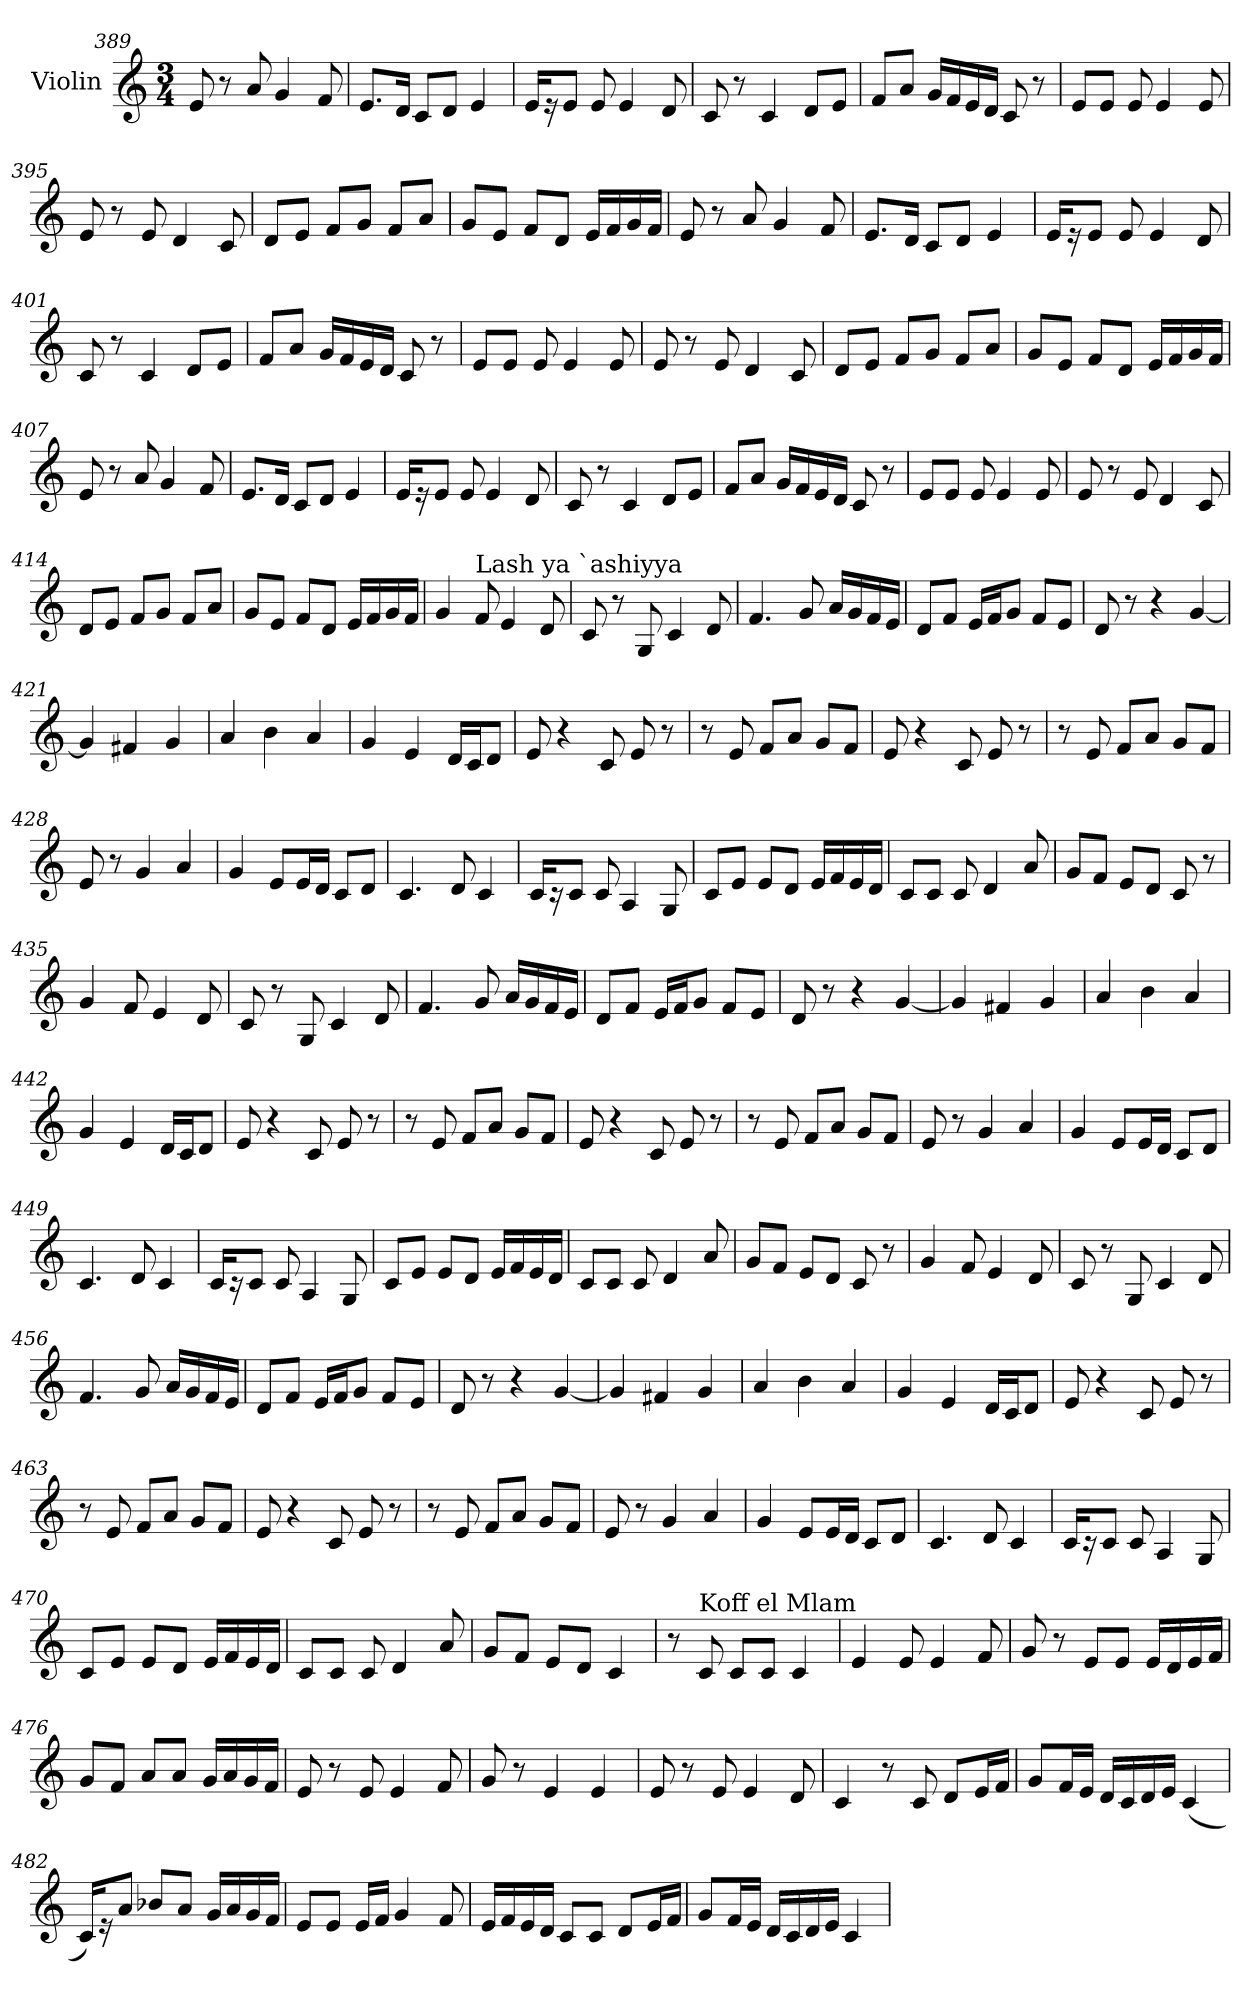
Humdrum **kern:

**kern
*part1
*staff1
*I"Violin
!!LO:PB:g=z
*clefG2
*k[]
*C:
*M3/4
=389
8e/
8r
8a/
4g/
8f/
=390
8.e/L
16d/Jk
8c/L
8d/J
4e/
=391
16e/KL
16r
8e/J
8e/
4e/
8d/
=392
8c/
8r
4c/
8d/L
8e/J
=393
8f/L
8a/J
16g/LL
16f/
16e/
16d/JJ
8c/
8r
!!LO:PB:g=z
=394
8e/L
8e/J
8e/
4e/
8e/
!!LO:PB:g=z
=395
8e/
8r
8e/
4d/
8c/
=396
8d/L
8e/J
8f/L
8g/J
8f/L
8a/J
=397
8g/L
8e/J
8f/L
8d/J
16e/LL
16f/
16g/
16f/JJ
=398
8e/
8r
8a/
4g/
8f/
=399
8.e/L
16d/Jk
8c/L
8d/J
4e/
!!LO:PB:g=z
=400
16e/KL
16r
8e/J
8e/
4e/
8d/
!!LO:PB:g=z
=401
8c/
8r
4c/
8d/L
8e/J
=402
8f/L
8a/J
16g/LL
16f/
16e/
16d/JJ
8c/
8r
=403
8e/L
8e/J
8e/
4e/
8e/
=404
8e/
8r
8e/
4d/
8c/
=405
8d/L
8e/J
8f/L
8g/J
8f/L
8a/J
!!LO:PB:g=z
=406
8g/L
8e/J
8f/L
8d/J
16e/LL
16f/
16g/
16f/JJ
!!LO:PB:g=z
=407
8e/
8r
8a/
4g/
8f/
=408
8.e/L
16d/Jk
8c/L
8d/J
4e/
=409
16e/KL
16r
8e/J
8e/
4e/
8d/
=410
8c/
8r
4c/
8d/L
8e/J
=411
8f/L
8a/J
16g/LL
16f/
16e/
16d/JJ
8c/
8r
!!LO:PB:g=z
=412
8e/L
8e/J
8e/
4e/
8e/
=413
8e/
8r
8e/
4d/
8c/
=414
8d/L
8e/J
8f/L
8g/J
8f/L
8a/J
=415
8g/L
8e/J
8f/L
8d/J
16e/LL
16f/
16g/
16f/JJ
=416
4g/
!LO:TX:a:t=Lash ya `ashiyya
8f/
4e/
8d/
=417
8c/
8r
8G/
4c/
8d/
!!LO:PB:g=z
=418
4.f/
8g/
16a/LL
16g/
16f/
16e/JJ
!!LO:PB:g=z
=419
8d/L
8f/J
16e/LL
16f/J
8g/J
8f/L
8e/J
=420
8d/
8r
4r
[4g/
=421
4g/]
4f#X/
4g/
=422
4a/
4b\
4a/
=423
4g/
4e/
16d/LL
16c/J
8d/J
!!LO:PB:g=z
=424
8e/
4r
8c/
8e/
8r
!!LO:PB:g=z
=425
8r
8e/
8f/L
8a/J
8g/L
8f/J
=426
8e/
4r
8c/
8e/
8r
=427
8r
8e/
8f/L
8a/J
8g/L
8f/J
=428
8e/
8r
4g/
4a/
=429
4g/
8e/L
16e/L
16d/JJ
8c/L
8d/J
!!LO:PB:g=z
=430
4.c/
8d/
4c/
!!LO:PB:g=z
=431
16c/KL
16r
8c/J
8c/
4A/
8G/
=432
8c/L
8e/J
8e/L
8d/J
16e/LL
16f/
16e/
16d/JJ
=433
8c/L
8c/J
8c/
4d/
8a/
=434
8g/L
8f/J
8e/L
8d/J
8c/
8r
!!LO:PB:g=z
=435
*MM70
4g/
8f/
4e/
8d/
!!LO:PB:g=z
=436
8c/
8r
8G/
4c/
8d/
=437
4.f/
8g/
16a/LL
16g/
16f/
16e/JJ
=438
8d/L
8f/J
16e/LL
16f/J
8g/J
8f/L
8e/J
=439
8d/
8r
4r
[4g/
=440
4g/]
4f#X/
4g/
!!LO:PB:g=z
=441
4a/
4b\
4a/
!!LO:PB:g=z
=442
4g/
4e/
16d/LL
16c/J
8d/J
=443
8e/
4r
8c/
8e/
8r
=444
8r
8e/
8f/L
8a/J
8g/L
8f/J
=445
8e/
4r
8c/
8e/
8r
=446
8r
8e/
8f/L
8a/J
8g/L
8f/J
!!LO:PB:g=z
=447
8e/
8r
4g/
4a/
!!LO:PB:g=z
=448
4g/
8e/L
16e/L
16d/JJ
8c/L
8d/J
=449
4.c/
8d/
4c/
=450
16c/KL
16r
8c/J
8c/
4A/
8G/
=451
8c/L
8e/J
8e/L
8d/J
16e/LL
16f/
16e/
16d/JJ
=452
8c/L
8c/J
8c/
4d/
8a/
!!LO:PB:g=z
=453
8g/L
8f/J
8e/L
8d/J
8c/
8r
!!LO:PB:g=z
=454
*MM70
4g/
8f/
4e/
8d/
=455
8c/
8r
8G/
4c/
8d/
=456
4.f/
8g/
16a/LL
16g/
16f/
16e/JJ
=457
8d/L
8f/J
16e/LL
16f/J
8g/J
8f/L
8e/J
=458
8d/
8r
4r
[4g/
!!LO:PB:g=z
=459
4g/]
4f#X/
4g/
=460
4a/
4b\
4a/
=461
4g/
4e/
16d/LL
16c/J
8d/J
=462
8e/
4r
8c/
8e/
8r
=463
8r
8e/
8f/L
8a/J
8g/L
8f/J
=464
8e/
4r
8c/
8e/
8r
!!LO:PB:g=z
=465
8r
8e/
8f/L
8a/J
8g/L
8f/J
!!LO:PB:g=z
=466
8e/
8r
4g/
4a/
=467
4g/
8e/L
16e/L
16d/JJ
8c/L
8d/J
=468
4.c/
8d/
4c/
=469
16c/KL
16r
8c/J
8c/
4A/
8G/
=470
8c/L
8e/J
8e/L
8d/J
16e/LL
16f/
16e/
16d/JJ
!!LO:PB:g=z
=471
8c/L
8c/J
8c/
4d/
8a/
!!LO:PB:g=z
=472
8g/L
8f/J
8e/L
8d/J
4c/
=473
*MM70
8r
!LO:TX:a:t=Koff el Mlam
8c/
8c/L
8c/J
4c/
=474
4e/
8e/
4e/
8f/
=475
8g/
8r
8e/L
8e/J
16e/LL
16d/
16e/
16f/JJ
=476
8g/L
8f/J
8a/L
8a/J
16g/LL
16a/
16g/
16f/JJ
!!LO:PB:g=z
=477
8e/
8r
8e/
4e/
8f/
!!LO:PB:g=z
=478
8g/
8r
4e/
4e/
=479
8e/
8r
8e/
4e/
8d/
=480
4c/
8r
8c/
8d/L
16e/L
16f/JJ
=481
8g/L
16f/L
16e/JJ
16d/LL
16c/
16d/
16e/JJ
(4c/
!!LO:PB:g=z
=482
16c/KL)
16r
8a/J
8b-X/L
8a/J
16g/LL
16a/
16g/
16f/JJ
!!LO:PB:g=z
=483
8e/L
8e/J
16e/LL
16f/JJ
4g/
8f/
=484
16e/LL
16f/
16e/
16d/JJ
8c/L
8c/J
8d/L
16e/L
16f/JJ
=485
8g/L
16f/L
16e/JJ
16d/LL
16c/
16d/
16e/JJ
4c/
=
*-
